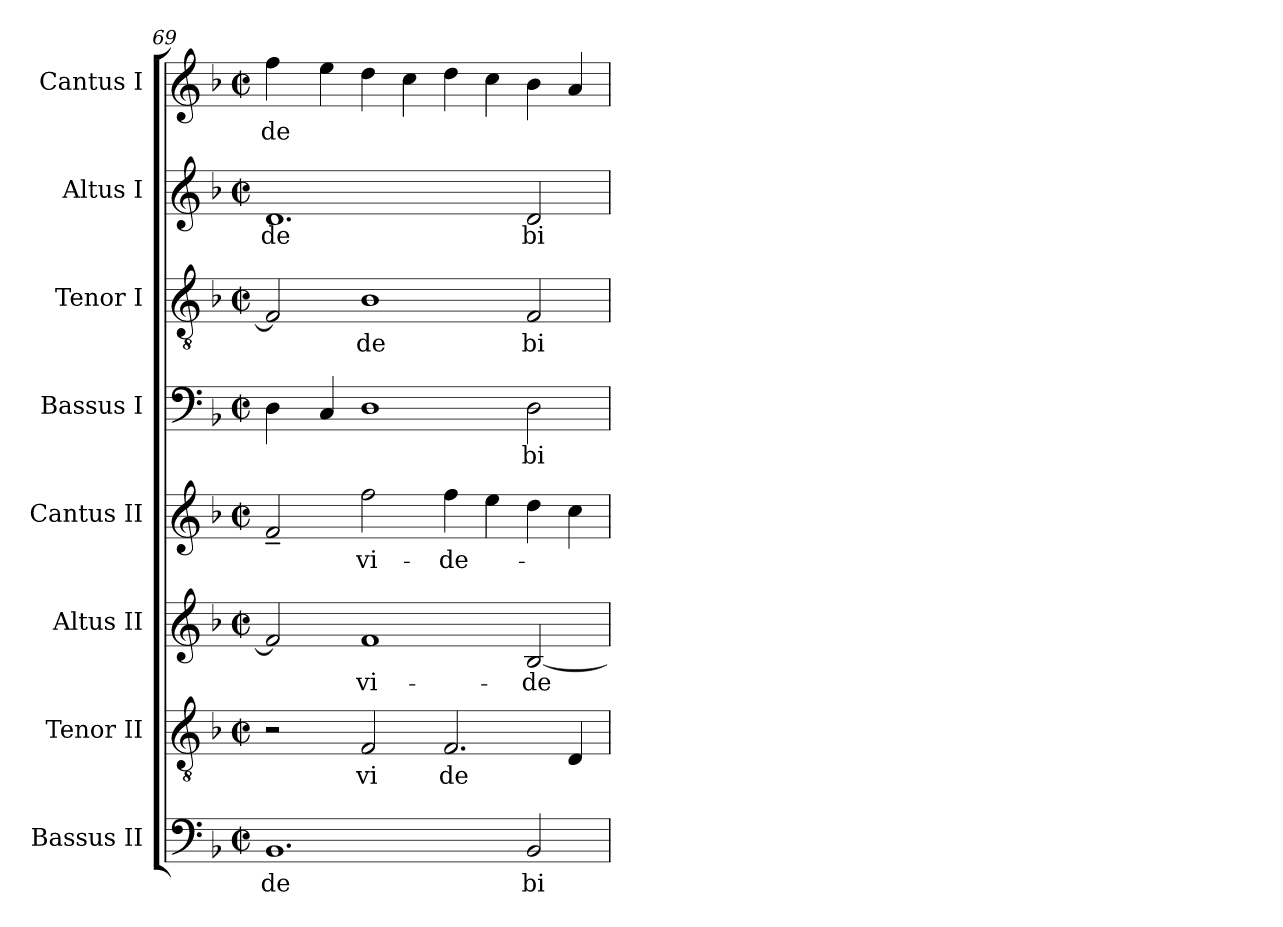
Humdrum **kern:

**kern	**text	**kern	**text	**kern	**text	**kern	**text	**kern	**text	**kern	**text	**kern	**text	**kern	**text
*part8	*part8	*part7	*part7	*part6	*part6	*part5	*part5	*part4	*part4	*part3	*part3	*part2	*part2	*part1	*part1
*staff8	*staff8	*staff7	*staff7	*staff6	*staff6	*staff5	*staff5	*staff4	*staff4	*staff3	*staff3	*staff2	*staff2	*staff1	*staff1
*I"Bassus II	*	*I"Tenor II	*	*I"Altus II	*	*I"Cantus II	*	*I"Bassus I	*	*I"Tenor I	*	*I"Altus I	*	*I"Cantus I	*
!!LO:LB:g=z
*clefF4	*	*clefGv2	*	*clefG2	*	*clefG2	*	*clefF4	*	*clefGv2	*	*clefG2	*	*clefG2	*
*k[b-]	*	*k[b-]	*	*k[b-]	*	*k[b-]	*	*k[b-]	*	*k[b-]	*	*k[b-]	*	*k[b-]	*
*F:	*	*F:	*	*F:	*	*F:	*	*F:	*	*F:	*	*F:	*	*F:	*
*M2/2	*	*M2/2	*	*M2/2	*	*M2/2	*	*M2/2	*	*M2/2	*	*M2/2	*	*M2/2	*
*met(c|)	*	*met(c|)	*	*met(c|)	*	*met(c|)	*	*met(c|)	*	*met(c|)	*	*met(c|)	*	*met(c|)	*
=69	=69	=69	=69	=69	=69	=69	=69	=69	=69	=69	=69	=69	=69	=69	=69
!	!LO:LY:b:cj	!	!	!	!	!	!	!	!	!	!	!	!LO:LY:b:cj	!	!LO:LY:b:cj
*	*	*	*	*	*	*	*	*	*	*^	*	*	*	*	*
1.BB-	de	2r	.	2f/]	.	2f~</	.	4D\	.	2F/]	8ryy	.	1.d	-de	4ff\	-de
.	.	.	.	.	.	.	.	.	.	.	1...ryy	.	.	.	.	.
.	.	.	.	.	.	.	.	4C/	.	.	.	.	.	.	4ee\	.
!	!	!	!LO:LY:b:cj	!	!LO:LY:b:cj	!	!LO:LY:b:cj	!	!	!	!	!LO:LY:b:cj	!	!	!	!
.	.	2F/	vi	1f	vi-	2ff\	vi-	1D	.	1B-	.	-de	.	.	4dd\	.
.	.	.	.	.	.	.	.	.	.	.	.	.	.	.	4cc\	.
!	!	!	!LO:LY:b:cj	!	!	!	!LO:LY:b:cj	!	!	!	!	!	!	!	!	!
.	.	2.F/	de	.	.	4ff\	-de-	.	.	.	.	.	.	.	4dd\	.
.	.	.	.	.	.	4ee\	.	.	.	.	.	.	.	.	4cc\	.
!	!LO:LY:b:cj	!	!	!	!LO:LY:b:cj	!	!	!	!LO:LY:b:cj	!	!	!LO:LY:b:cj	!	!LO:LY:b:cj	!	!
2BB-/	bi	.	.	[<2B-/	-de-	4dd\	.	2D\	-bi	2F/	.	bi	2d/	bi	4b-\	.
.	.	4D/	.	.	.	4cc\	.	.	.	.	.	.	.	.	4a/	.
*	*	*	*	*	*	*	*	*	*	*v	*v	*	*	*	*	*
=	=	=	=	=	=	=	=	=	=	=	=	=	=	=	=
*-	*-	*-	*-	*-	*-	*-	*-	*-	*-	*-	*-	*-	*-	*-	*-
